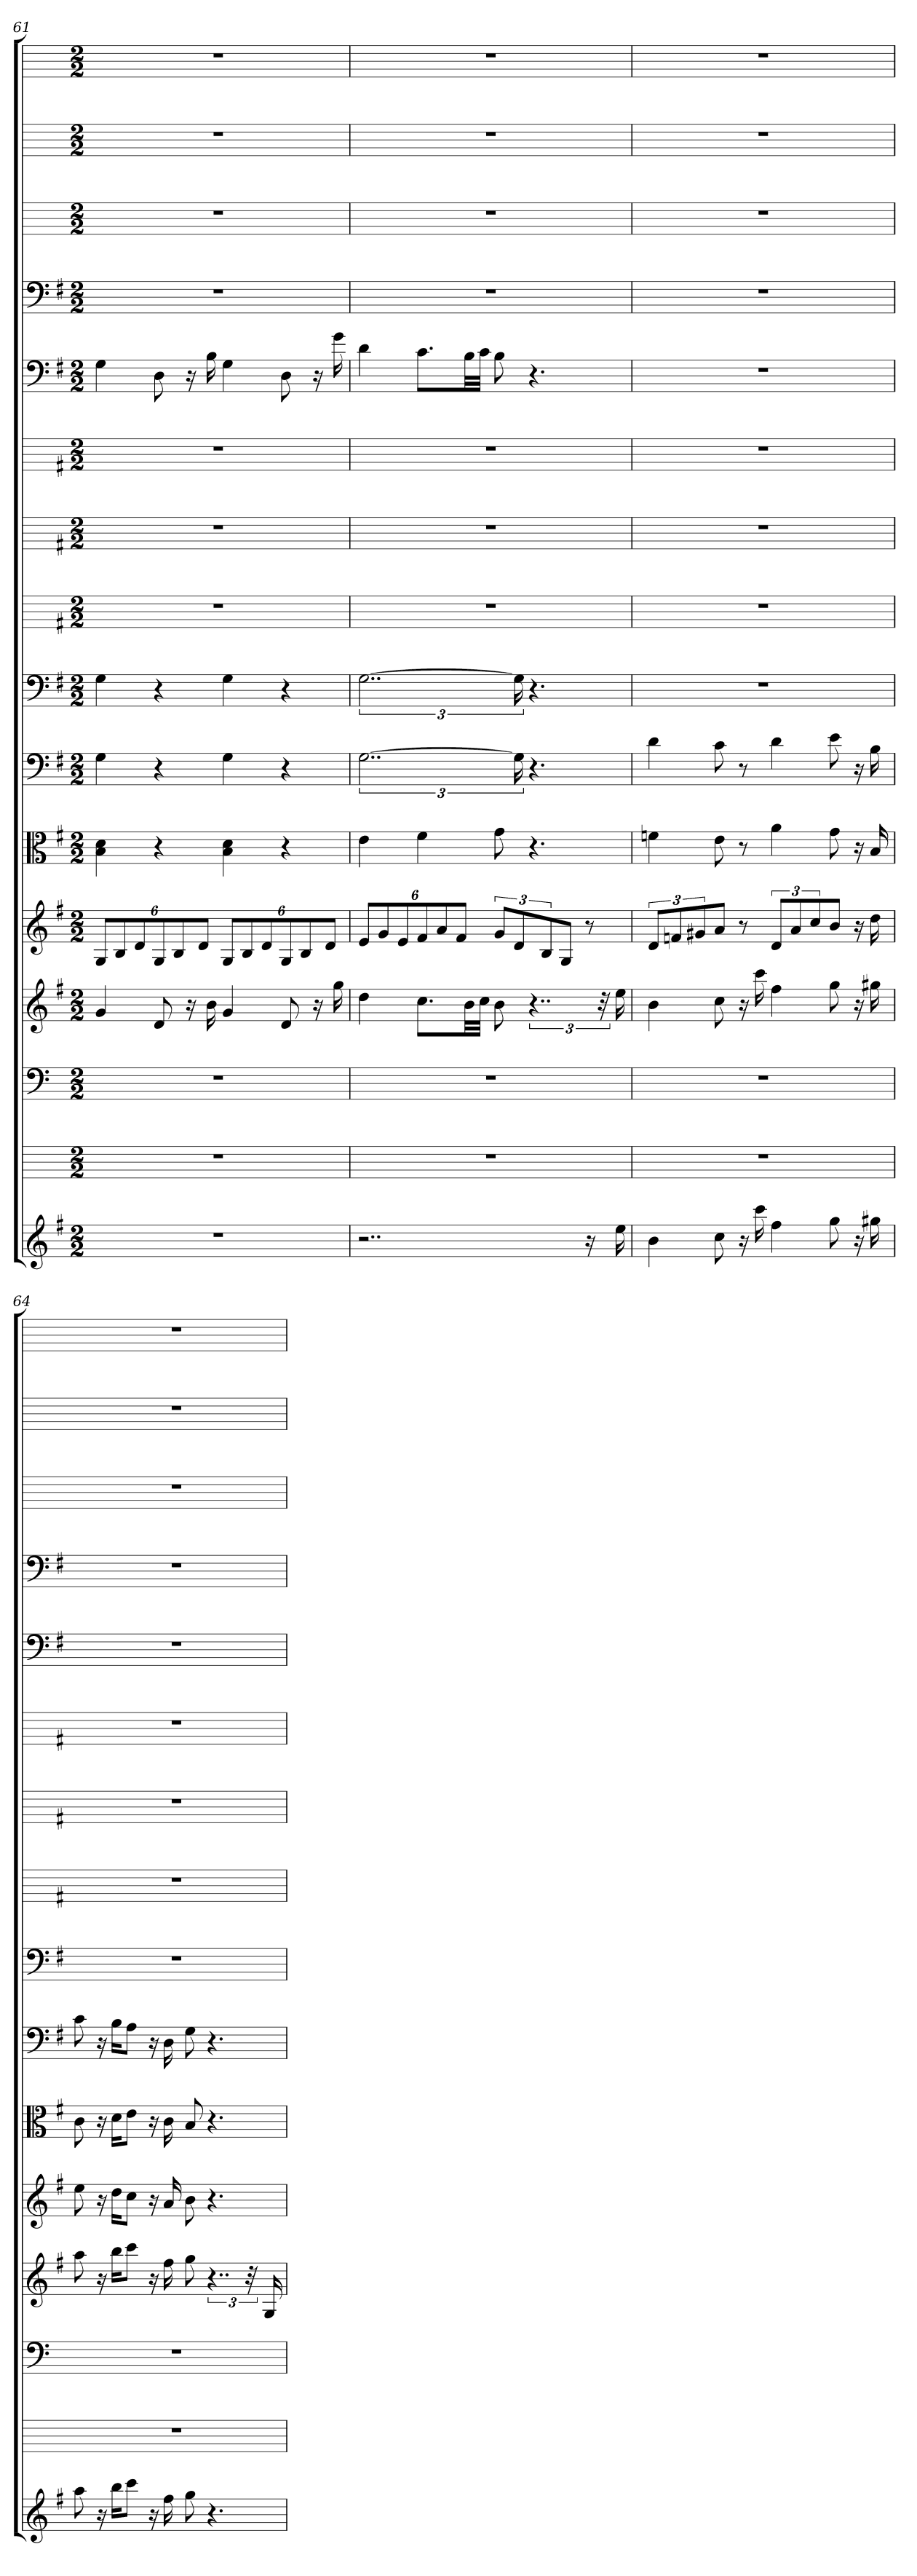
**kern	**kern	**kern	**kern	**kern	**kern	**kern	**kern	**kern	**kern	**kern	**kern	**kern	**kern	**kern	**kern
*part16	*part15	*part14	*part13	*part12	*part11	*part10	*part9	*part8	*part7	*part6	*part5	*part4	*part3	*part2	*part1
*staff16	*staff15	*staff14	*staff13	*staff12	*staff11	*staff10	*staff9	*staff8	*staff7	*staff6	*staff5	*staff4	*staff3	*staff2	*staff1
*	*	*clefF4	*	*	*clefC3	*clefF4	*clefF4	*	*	*	*clefF4	*clefF4	*	*	*
*k[f#]	*k[]	*k[]	*k[f#]	*k[f#]	*k[f#]	*k[f#]	*k[f#]	*k[f#]	*k[f#]	*k[f#]	*k[f#]	*k[f#]	*k[]	*k[]	*k[]
*M2/2	*M2/2	*M2/2	*M2/2	*M2/2	*M2/2	*M2/2	*M2/2	*M2/2	*M2/2	*M2/2	*M2/2	*M2/2	*M2/2	*M2/2	*M2/2
=61	=61	=61	=61	=61	=61	=61	=61	=61	=61	=61	=61	=61	=61	=61	=61
1r	1r	1r	4g	12GL	4B 4d	4G	4G	1r	1r	1r	4G	1r	1r	1r	1r
.	.	.	.	12B	.	.	.	.	.	.	.	.	.	.	.
.	.	.	.	12d	.	.	.	.	.	.	.	.	.	.	.
.	.	.	8d	12G	4r	4r	4r	.	.	.	8D	.	.	.	.
.	.	.	.	12B	.	.	.	.	.	.	.	.	.	.	.
.	.	.	16r	.	.	.	.	.	.	.	16r	.	.	.	.
.	.	.	.	12dJ	.	.	.	.	.	.	.	.	.	.	.
.	.	.	16b	.	.	.	.	.	.	.	16B	.	.	.	.
.	.	.	4g	12GL	4B 4d	4G	4G	.	.	.	4G	.	.	.	.
.	.	.	.	12B	.	.	.	.	.	.	.	.	.	.	.
.	.	.	.	12d	.	.	.	.	.	.	.	.	.	.	.
.	.	.	8d	12G	4r	4r	4r	.	.	.	8D	.	.	.	.
.	.	.	.	12B	.	.	.	.	.	.	.	.	.	.	.
.	.	.	16r	.	.	.	.	.	.	.	16r	.	.	.	.
.	.	.	.	12dJ	.	.	.	.	.	.	.	.	.	.	.
.	.	.	16gg	.	.	.	.	.	.	.	16g	.	.	.	.
=62	=62	=62	=62	=62	=62	=62	=62	=62	=62	=62	=62	=62	=62	=62	=62
2..r	1r	1r	4dd	12eL	4e	[3..G	[3..G	1r	1r	1r	4d	1r	1r	1r	1r
.	.	.	.	12g	.	.	.	.	.	.	.	.	.	.	.
.	.	.	.	12e	.	.	.	.	.	.	.	.	.	.	.
.	.	.	8.ccL	12f#	4f#	.	.	.	.	.	8.c\L	.	.	.	.
.	.	.	.	12a	.	.	.	.	.	.	.	.	.	.	.
.	.	.	.	12f#J	.	.	.	.	.	.	.	.	.	.	.
.	.	.	32bLL	.	.	.	.	.	.	.	32B\LL	.	.	.	.
.	.	.	32ccJJJ	.	.	.	.	.	.	.	32c\JJJ	.	.	.	.
.	.	.	8b	12gL	8g	.	.	.	.	.	8B	.	.	.	.
.	.	.	.	12d	.	24G]	24G]	.	.	.	.	.	.	.	.
.	.	.	6..r	.	4.r	4.r	4.r	.	.	.	4.r	.	.	.	.
.	.	.	.	12B	.	.	.	.	.	.	.	.	.	.	.
.	.	.	.	8GJ	.	.	.	.	.	.	.	.	.	.	.
16r	.	.	.	8r	.	.	.	.	.	.	.	.	.	.	.
.	.	.	48r	.	.	.	.	.	.	.	.	.	.	.	.
16ee	.	.	16ee	.	.	.	.	.	.	.	.	.	.	.	.
=63	=63	=63	=63	=63	=63	=63	=63	=63	=63	=63	=63	=63	=63	=63	=63
4b	1r	1r	4b	12dL	4fn	4d	1r	1r	1r	1r	1r	1r	1r	1r	1r
.	.	.	.	12fn	.	.	.	.	.	.	.	.	.	.	.
.	.	.	.	12g#X	.	.	.	.	.	.	.	.	.	.	.
8cc	.	.	8cc	8aJ	8e	8c	.	.	.	.	.	.	.	.	.
16r	.	.	16r	8r	8r	8r	.	.	.	.	.	.	.	.	.
16ccc	.	.	16ccc	.	.	.	.	.	.	.	.	.	.	.	.
4ff#	.	.	4ff#	12dL	4a	4d	.	.	.	.	.	.	.	.	.
.	.	.	.	12a	.	.	.	.	.	.	.	.	.	.	.
.	.	.	.	12cc	.	.	.	.	.	.	.	.	.	.	.
8gg	.	.	8gg	8bJ	8g	8e	.	.	.	.	.	.	.	.	.
16r	.	.	16r	16r	16r	16r	.	.	.	.	.	.	.	.	.
16gg#X	.	.	16gg#X	16dd	16B	16B	.	.	.	.	.	.	.	.	.
=64	=64	=64	=64	=64	=64	=64	=64	=64	=64	=64	=64	=64	=64	=64	=64
8aa	1r	1r	8aa	8ee	8c	8c	1r	1r	1r	1r	1r	1r	1r	1r	1r
16r	.	.	16r	16r	16r	16r	.	.	.	.	.	.	.	.	.
16bbKL	.	.	16bbKL	16ddKL	16d\KL	16B\KL	.	.	.	.	.	.	.	.	.
8cccJ	.	.	8cccJ	8ccJ	8e\J	8A\J	.	.	.	.	.	.	.	.	.
16r	.	.	16r	16r	16r	16r	.	.	.	.	.	.	.	.	.
16ff#	.	.	16ff#	16a	16c	16D	.	.	.	.	.	.	.	.	.
8gg	.	.	8gg	8b	8B	8G	.	.	.	.	.	.	.	.	.
4.r	.	.	6..r	4.r	4.r	4.r	.	.	.	.	.	.	.	.	.
.	.	.	48r	.	.	.	.	.	.	.	.	.	.	.	.
.	.	.	16G	.	.	.	.	.	.	.	.	.	.	.	.
=	=	=	=	=	=	=	=	=	=	=	=	=	=	=	=
*-	*-	*-	*-	*-	*-	*-	*-	*-	*-	*-	*-	*-	*-	*-	*-
